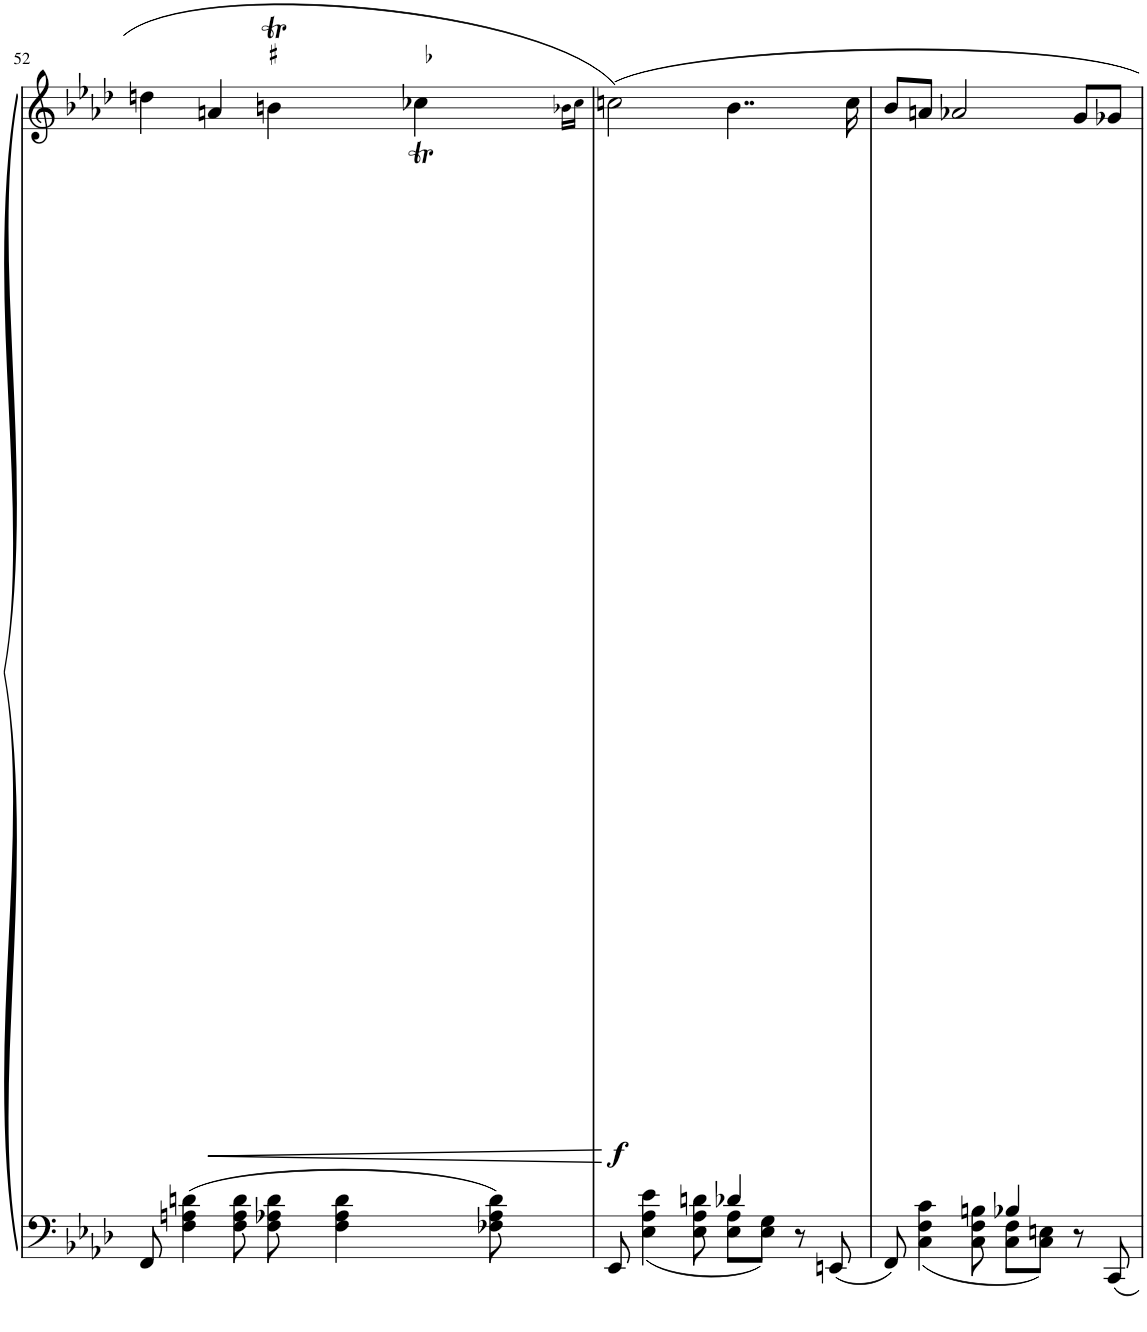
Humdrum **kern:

**kern	**kern	**dynam
*part1	*part1	*part1
*staff2	*staff1	*staff1/2
*I"Piano	*	*
*I'Pno	*	*
!!LO:PB:g=z
*clefF4	*clefG2	*
*k[b-e-a-d-]	*k[b-e-a-d-]	*
*M4/4	*M4/4	*
*met(c)	*met(c)	*
=52	=52	=52
*	*^	*
8FF/	4ddn\	48%25ryy	.
4F\ 4An\ 4dn\	.	.	.
!	!	!	!LO:HP:b
.	4an/	.	<
8F\ 8A\ 8d\	.	.	.
8F\ 8A-X\ 8d\	4bnt\	.	.
*	*	*Xtuplet	*
.	.	48cc#X!	.
.	.	48b!	.
.	.	48cc#!	.
.	.	48b!	.
.	.	48cc#!	.
4F\ 4A-\ 4d\	.	48b!	.
.	.	48ryy	.
.	.	48b!	.
.	.	48cc#!	.
.	.	48b!	.
.	.	48cc#!	.
.	4cc-XT\	48ryy	.
.	.	48dd-X!	.
.	.	48cc-!	.
.	.	48dd-!	.
.	.	48cc-!	.
.	.	48dd-!	.
8F-X\ 8A-\ 8d\	.	48cc-!	.
.	.	48dd-!	.
.	.	48cc-!	.
.	.	48dd-!	.
.	.	48cc-!	.
.	.	48b-X!\LL	.
48ryy	48ryy	48cc-!\JJ	[
=53	=53	=53	=53
*^	*	*	*
!	!	!	!	!LO:DY:b
*	*	*v	*v	*
8EE-/	2ryy	2ccn\	f
4E-\ 4A-\ 4e-\	.	.	.
8E-\ 8A-\ 8dn\	.	.	.
4d-X/	8E-\ 8A-\L	4..b-\	.
.	8E-\ 8G\J	.	.
8r	4ryy	.	.
8EEn/	.	.	.
.	.	16cc\	.
=54	=54	=54	=54
8FF/	2ryy	8b-/L	.
4C\ 4F\ 4c\	.	8an/J	.
.	.	2a-X/	.
8C\ 8F\ 8Bn\	.	.	.
4B-X/	8C\ 8F\L	.	.
.	8C\ 8En\J	.	.
8r	4ryy	8g/L	.
8CC/	.	8g-X/J	.
*v	*v	*	*
=	=	=
*-	*-	*-
